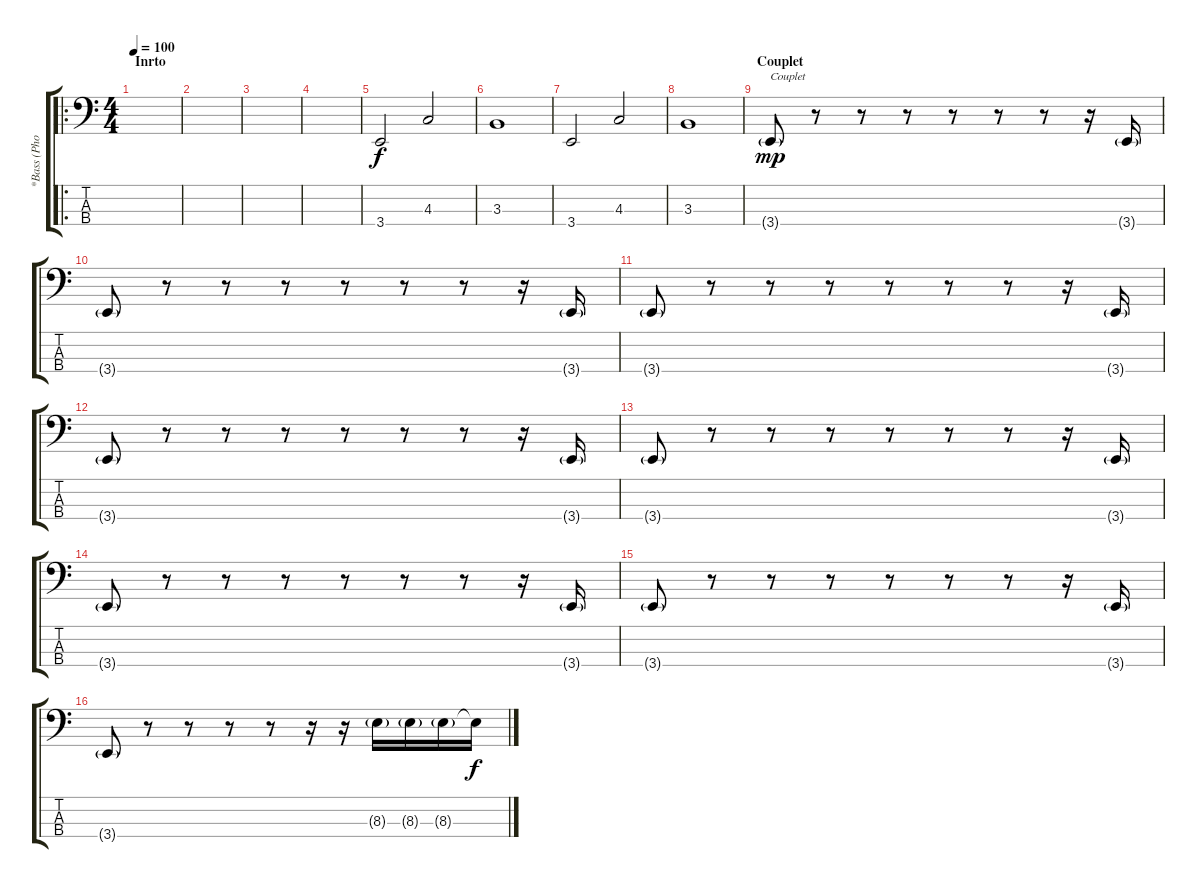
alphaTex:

\track ("*Bass (Phoenix)" "*Bass (Pho") {instrument fretlessbass}
\staff {score tabs}
\tuning (Gb2 Db2 Ab1 Db1) {hide}
\ro
\ts (4 4)
\section ("" "Inrto")
\tempo 100
\clef f4
\ks c
|
|
|
|
3.4.2{volume 14 instrument fretlessbass} 4.3.2 |
3.3.1 |
3.4.2 4.3.2 |
3.3.1 |
\section ("" "Couplet")
3.4{g}.8{txt "Couplet" dy mp volume 10} r.8 r.8 r.8 r.8 r.8 r.8 r.16 3.4{g}.16{volume 10} |
3.4{g}.8{volume 10} r.8 r.8 r.8 r.8 r.8 r.8 r.16 3.4{g}.16{volume 10} |
3.4{g}.8{volume 10} r.8 r.8 r.8 r.8 r.8 r.8 r.16 3.4{g}.16{volume 10} |
3.4{g}.8{volume 10} r.8 r.8 r.8 r.8 r.8 r.8 r.16 3.4{g}.16{volume 10} |
3.4{g}.8{volume 10} r.8 r.8 r.8 r.8 r.8 r.8 r.16 3.4{g}.16{volume 10} |
3.4{g}.8{volume 10} r.8 r.8 r.8 r.8 r.8 r.8 r.16 3.4{g}.16{volume 10} |
3.4{g}.8{volume 10} r.8 r.8 r.8 r.8 r.8 r.8 r.16 3.4{g}.16{volume 10} |
3.4{g}.8{volume 10} r.8 r.8 r.8 r.8 r.16 r.16 8.3{g}.16{volume 10} 8.3{g}.16 8.3{g}.16 8.3{t}.16{dy f}
